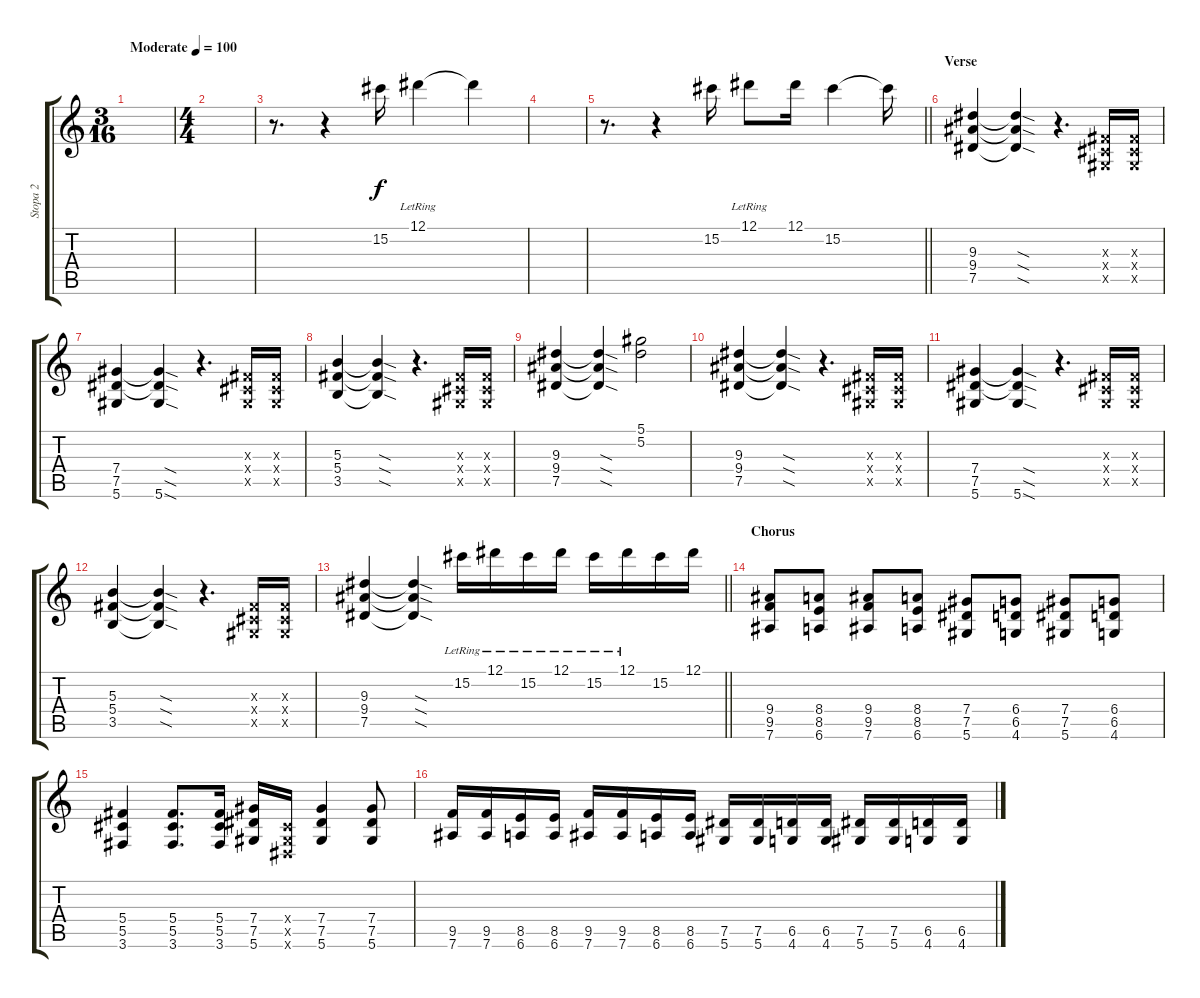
\track ("Stopa 2" "Stopa 2") {instrument overdrivenguitar}
\staff {score tabs}
\tuning (Eb4 Bb3 Gb3 Db3 Ab2 Eb2) {hide}
\ts (3 16)
\tempo (100 "Moderate")
\clef g2
\ks c
|
\ts (4 4)
|
r.8{d} r.4 15.2.16 12.1{lr}.4 12.1{t}.4 |
|
\barLineRight lightlight
r.8{d} r.4 15.2.16 12.1{lr}.8 12.1.16 15.2.4 15.2{t}.16 |
\section ("" "Verse")
(9.3 9.4 7.5).4 (9.3{sod t} 9.4{sod t} 7.5{sod t}).4 r.4{d} (0.3{x} 0.4{x} 0.5{x}).16 (0.3{x} 0.4{x} 0.5{x}).16 |
(7.4 7.5 5.6).4 (7.4{sod t} 7.5{sod t} 5.6{sod}).4 r.4{d} (0.3{x} 0.4{x} 0.5{x}).16 (0.3{x} 0.4{x} 0.5{x}).16 |
(5.3 5.4 3.5).4 (5.3{sod t} 5.4{sod t} 3.5{sod t}).4 r.4{d} (0.3{x} 0.4{x} 0.5{x}).16 (0.3{x} 0.4{x} 0.5{x}).16 |
(9.3 9.4 7.5).4 (9.3{sod t} 9.4{sod t} 7.5{sod t}).4 (5.1 5.2).2 |
(9.3 9.4 7.5).4 (9.3{sod t} 9.4{sod t} 7.5{sod t}).4 r.4{d} (0.3{x} 0.4{x} 0.5{x}).16 (0.3{x} 0.4{x} 0.5{x}).16 |
(7.4 7.5 5.6).4 (7.4{sod t} 7.5{sod t} 5.6{sod}).4 r.4{d} (0.3{x} 0.4{x} 0.5{x}).16 (0.3{x} 0.4{x} 0.5{x}).16 |
(5.3 5.4 3.5).4 (5.3{sod t} 5.4{sod t} 3.5{sod t}).4 r.4{d} (0.3{x} 0.4{x} 0.5{x}).16 (0.3{x} 0.4{x} 0.5{x}).16 |
\barLineRight lightlight
(9.3 9.4 7.5).4 (9.3{sod t} 9.4{sod t} 7.5{sod t}).4 15.2{lr}.16 12.1{lr}.16 15.2{lr}.16 12.1{lr}.16 15.2{lr}.16 12.1{lr}.16 15.2.16 12.1.16 |
\section ("" "Chorus")
(9.4 9.5 7.6).8 (8.4 8.5 6.6).8 (9.4 9.5 7.6).8 (8.4 8.5 6.6).8 (7.4 7.5 5.6).8 (6.4 6.5 4.6).8 (7.4 7.5 5.6).8 (6.4 6.5 4.6).8 |
(5.4 5.5 3.6).4 (5.4 5.5 3.6).8{d} (5.4 5.5 3.6).16 (7.4 7.5 5.6).16 (0.4{x} 0.5{x} 0.6{x}).16 (7.4 7.5 5.6).4 (7.4 7.5 5.6).8 |
(9.5 7.6).16 (9.5 7.6).16 (8.5 6.6).16 (8.5 6.6).16 (9.5 7.6).16 (9.5 7.6).16 (8.5 6.6).16 (8.5 6.6).16 (7.5 5.6).16 (7.5 5.6).16 (6.5 4.6).16 (6.5 4.6).16 (7.5 5.6).16 (7.5 5.6).16 (6.5 4.6).16 (6.5 4.6).16
